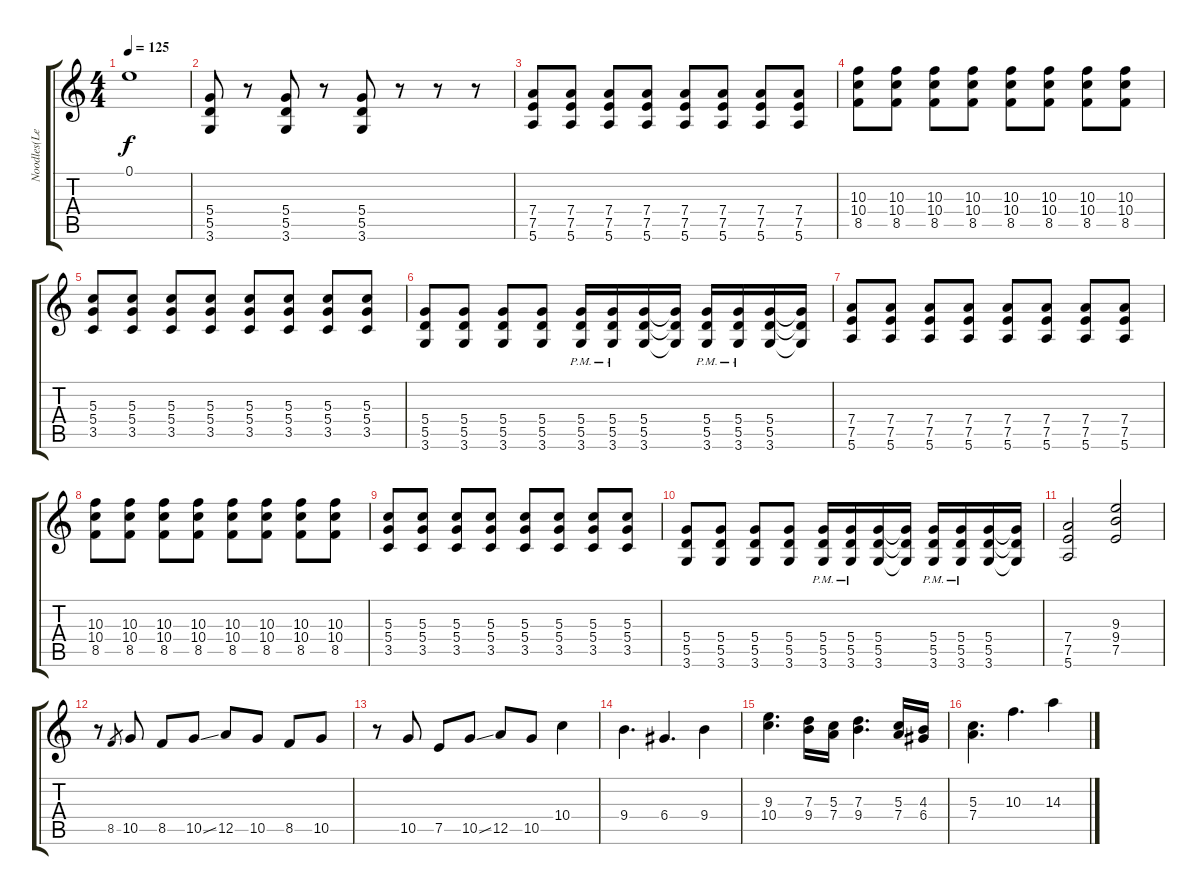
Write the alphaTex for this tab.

\track ("Noodles(Lead Guitar)" "Noodles(Le") {instrument distortionguitar}
\staff {score tabs}
\tuning (E4 B3 G3 D3 A2 E2) {hide}
\ts (4 4)
\tempo 125
\clef g2
\ks c
0.1.1{dy f} |
(5.4 5.5 3.6).8 r.8 (5.4 5.5 3.6).8 r.8 (5.4 5.5 3.6).8 r.8 r.8 r.8 |
(7.4 7.5 5.6).8 (7.4 7.5 5.6).8 (7.4 7.5 5.6).8 (7.4 7.5 5.6).8 (7.4 7.5 5.6).8 (7.4 7.5 5.6).8 (7.4 7.5 5.6).8 (7.4 7.5 5.6).8 |
(10.3 10.4 8.5).8 (10.3 10.4 8.5).8 (10.3 10.4 8.5).8 (10.3 10.4 8.5).8 (10.3 10.4 8.5).8 (10.3 10.4 8.5).8 (10.3 10.4 8.5).8 (10.3 10.4 8.5).8 |
(5.3 5.4 3.5).8 (5.3 5.4 3.5).8 (5.3 5.4 3.5).8 (5.3 5.4 3.5).8 (5.3 5.4 3.5).8 (5.3 5.4 3.5).8 (5.3 5.4 3.5).8 (5.3 5.4 3.5).8 |
(5.4 5.5 3.6).8 (5.4 5.5 3.6).8 (5.4 5.5 3.6).8 (5.4 5.5 3.6).8 (5.4{pm} 5.5{pm} 3.6{pm}).16 (5.4{pm} 5.5{pm} 3.6{pm}).16 (5.4 5.5 3.6).16 (5.4{t} 5.5{t} 3.6{t}).16 (5.4{pm} 5.5{pm} 3.6{pm}).16 (5.4{pm} 5.5{pm} 3.6{pm}).16 (5.4 5.5 3.6).16 (5.4{t} 5.5{t} 3.6{t}).16 |
(7.4 7.5 5.6).8 (7.4 7.5 5.6).8 (7.4 7.5 5.6).8 (7.4 7.5 5.6).8 (7.4 7.5 5.6).8 (7.4 7.5 5.6).8 (7.4 7.5 5.6).8 (7.4 7.5 5.6).8 |
(10.3 10.4 8.5).8 (10.3 10.4 8.5).8 (10.3 10.4 8.5).8 (10.3 10.4 8.5).8 (10.3 10.4 8.5).8 (10.3 10.4 8.5).8 (10.3 10.4 8.5).8 (10.3 10.4 8.5).8 |
(5.3 5.4 3.5).8 (5.3 5.4 3.5).8 (5.3 5.4 3.5).8 (5.3 5.4 3.5).8 (5.3 5.4 3.5).8 (5.3 5.4 3.5).8 (5.3 5.4 3.5).8 (5.3 5.4 3.5).8 |
(5.4 5.5 3.6).8 (5.4 5.5 3.6).8 (5.4 5.5 3.6).8 (5.4 5.5 3.6).8 (5.4{pm} 5.5{pm} 3.6{pm}).16 (5.4{pm} 5.5{pm} 3.6{pm}).16 (5.4 5.5 3.6).16 (5.4{t} 5.5{t} 3.6{t}).16 (5.4{pm} 5.5{pm} 3.6{pm}).16 (5.4{pm} 5.5{pm} 3.6{pm}).16 (5.4 5.5 3.6).16 (5.4{t} 5.5{t} 3.6{t}).16 |
(7.4 7.5 5.6).2 (9.3 9.4 7.5).2 |
r.8 8.5.8{gr} 10.5.8 8.5.8 10.5{ss}.8 12.5.8 10.5.8 8.5.8 10.5.8 |
r.8 10.5.8 7.5.8 10.5{ss}.8 12.5.8 10.5.8 10.4.4 |
9.4.4{d} 6.4.4{d} 9.4.4 |
(9.3 10.4).4{d} (7.3 9.4).16 (5.3 7.4).16 (7.3 9.4).4{d} (5.3 7.4).16 (4.3 6.4).16 |
(5.3 7.4).4{d} 10.3.4{d} 14.3.4
